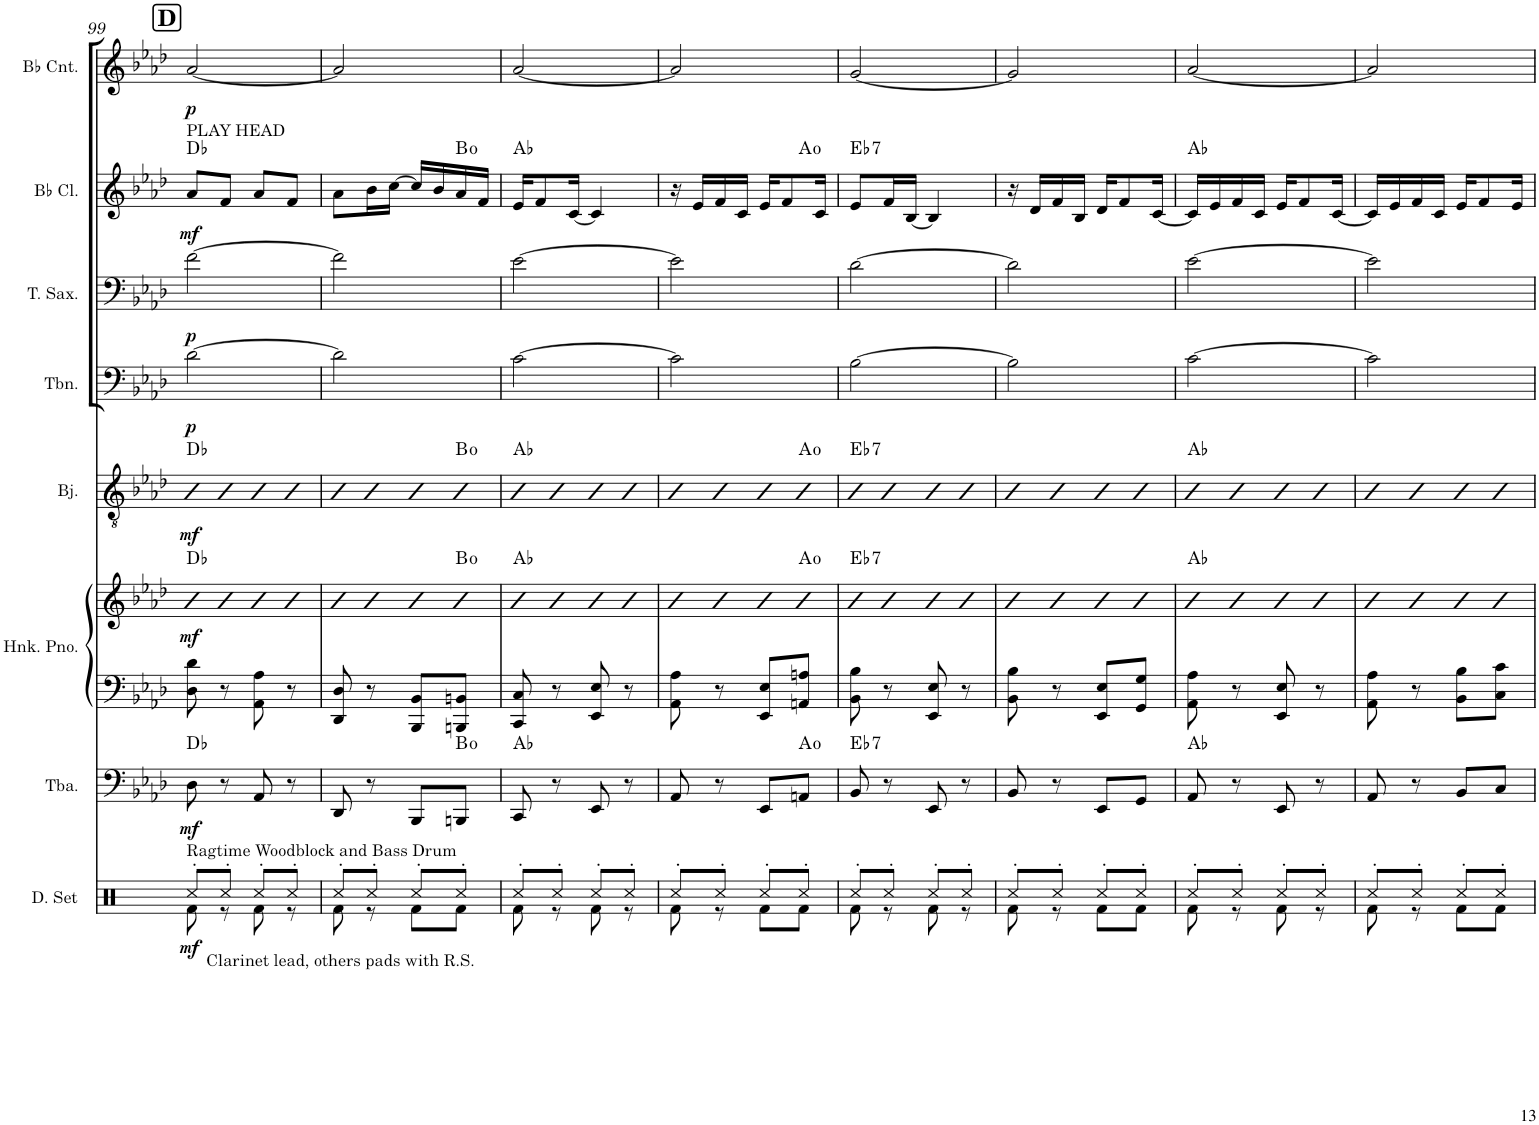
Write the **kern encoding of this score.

**kern	**dynam	**kern	**dynam	**harte	**kern	**kern	**dynam	**harte	**kern	**dynam	**harte	**kern	**dynam	**kern	**dynam	**kern	**dynam	**harte	**kern	**dynam
*part8	*part8	*part7	*part7	*part7	*part6	*part6	*part6	*part6	*part5	*part5	*part5	*part4	*part4	*part3	*part3	*part2	*part2	*part2	*part1	*part1
*staff9	*staff9	*staff8	*staff8	*	*staff7	*staff6	*staff6/7	*	*staff5	*staff5	*	*staff4	*staff4	*staff3	*staff3	*staff2	*staff2	*	*staff1	*staff1
*I"Drumset	*	*I"Tuba	*	*	*I"Honky Tonk Piano	*	*	*	*I"Banjo	*	*	*I"Trombone	*	*I"Tenor Saxophone	*	*I"Bb Clarinet	*	*	*I"Bb Cornet	*
*I'D. Set	*	*I'Tba.	*	*	*I'Hnk. Pno.	*	*	*	*I'Bj.	*	*	*I'Tbn.	*	*I'T. Sax.	*	*I'Bb Cl.	*	*	*I'Bb Cnt.	*
!!LO:PB:g=z
*clefX	*	*clefF4	*	*	*clefF4	*clefG2	*	*	*clefGv2	*	*	*clefF4	*	*clefF4	*	*clefG2	*	*	*clefG2	*
*	*	*	*	*	*	*	*	*	*ITrd7c12	*	*	*	*	*ITrd8c14	*	*ITrd1c2	*	*	*ITrd1c2	*
*k[]	*	*k[b-e-a-d-]	*	*	*k[b-e-a-d-]	*k[b-e-a-d-]	*	*	*k[b-e-a-d-]	*	*	*k[b-e-a-d-]	*	*k[b-e-a-d-]	*	*k[b-e-a-d-]	*	*	*k[b-e-a-d-]	*
*M2/4	*	*M2/4	*	*	*M2/4	*M2/4	*	*	*M2/4	*	*	*M2/4	*	*M2/4	*	*M2/4	*	*	*M2/4	*
!!LO:REH:place=s1:a:B:cj:fs=14:t=D
=99	=99	=99	=99	=99	=99	=99	=99	=99	=99	=99	=99	=99	=99	=99	=99	=99	=99	=99	=99	=99
*^	*	*	*	*	*	*	*	*	*	*	*	*	*	*	*	*	*	*	*	*
!	!	!	!	!	!	!	!	!	!	!	!	!	!	!	!	!	!LO:TX:a:t=PLAY HEAD	!	!	!	!
!LO:TX:a:t=Ragtime Woodblock and Bass Drum	!	!	!	!	!	!	!	!	!	!	!	!	!	!	!	!	!	!	!	!	!
!LO:TX:b:t=Clarinet lead, others pads with R.S.	!	!	!	!	!	!	!	!	!	!	!	!	!	!	!	!	!	!	!	!	!
!	!	!LO:DY:b	!	!LO:DY:b	!	!	!	!LO:DY:b	!	!	!LO:DY:b	!	!	!LO:DY:b	!	!LO:DY:b	!	!LO:DY:b	!	!	!LO:DY:b
8Rcc'/L	8Rf\	mf	8D-\	mf	Db:maj	8D-\ 8d-\	8b-L	mf	Db:maj	8b-L	mf	Db:maj	[2d-\	p	[2f\	p	8a-/L	mf	Db:maj	[2a-/	p
8Rcc'/J	8r	.	8r	.	.	8r	8b-J	.	.	8b-J	.	.	.	.	.	.	8f/J	.	.	.	.
8Rcc'/L	8Rf\	.	8AA-/	.	.	8AA-\ 8A-\	8b-L	.	.	8b-L	.	.	.	.	.	.	8a-/L	.	.	.	.
8Rcc'/J	8r	.	8r	.	.	8r	8b-J	.	.	8b-J	.	.	.	.	.	.	8f/J	.	.	.	.
=100	=100	=100	=100	=100	=100	=100	=100	=100	=100	=100	=100	=100	=100	=100	=100	=100	=100	=100	=100	=100	=100
8Rcc'/L	8Rf\	.	8DD-/	.	.	8DD-/ 8D-/	8b-L	.	.	8b-L	.	.	2d-\]	.	2f\]	.	8a-\L	.	.	2a-/]	.
8Rcc'/J	8r	.	8r	.	.	8r	8b-J	.	.	8b-J	.	.	.	.	.	.	16b-\L	.	.	.	.
.	.	.	.	.	.	.	.	.	.	.	.	.	.	.	.	.	[16cc\JJ	.	.	.	.
8Rcc'/L	8Rf\L	.	8BBB-/L	.	.	8BBB-/ 8BB-/L	8b-	.	.	8b-	.	.	.	.	.	.	16cc/LL]	.	.	.	.
.	.	.	.	.	.	.	.	.	.	.	.	.	.	.	.	.	16b-/	.	.	.	.
8Rcc'/J	8Rf\J	.	8BBBn/J	.	B:dim	8BBBn/ 8BBn/J	8b-	.	B:dim	8b-	.	B:dim	.	.	.	.	16a-/	.	B:dim	.	.
.	.	.	.	.	.	.	.	.	.	.	.	.	.	.	.	.	16f/JJ	.	.	.	.
=101	=101	=101	=101	=101	=101	=101	=101	=101	=101	=101	=101	=101	=101	=101	=101	=101	=101	=101	=101	=101	=101
8Rcc'/L	8Rf\	.	8CC/	.	Ab:maj	8CC/ 8C/	8b-L	.	Ab:maj	8b-L	.	Ab:maj	[2c\	.	[2e-\	.	16e-/KL	.	Ab:maj	[2a-/	.
.	.	.	.	.	.	.	.	.	.	.	.	.	.	.	.	.	8f/	.	.	.	.
8Rcc'/J	8r	.	8r	.	.	8r	8b-J	.	.	8b-J	.	.	.	.	.	.	.	.	.	.	.
.	.	.	.	.	.	.	.	.	.	.	.	.	.	.	.	.	[16c/Jk	.	.	.	.
8Rcc'/L	8Rf\	.	8EE-/	.	.	8EE-/ 8E-/	8b-L	.	.	8b-L	.	.	.	.	.	.	4c/]	.	.	.	.
8Rcc'/J	8r	.	8r	.	.	8r	8b-J	.	.	8b-J	.	.	.	.	.	.	.	.	.	.	.
=102	=102	=102	=102	=102	=102	=102	=102	=102	=102	=102	=102	=102	=102	=102	=102	=102	=102	=102	=102	=102	=102
*	*	*	*	*	*	*	*	*	*	*	*	*	*	*	*	*	*^	*	*	*	*
8Rcc'/L	8Rf\	.	8AA-/	.	.	8AA-\ 8A-\	8b-L	.	.	8b-L	.	.	2c\]	.	2e-\]	.	16r	4.ryy	.	.	2a-/]	.
.	.	.	.	.	.	.	.	.	.	.	.	.	.	.	.	.	16e-/LL	.	.	.	.	.
8Rcc'/J	8r	.	8r	.	.	8r	8b-J	.	.	8b-J	.	.	.	.	.	.	16f/	.	.	.	.	.
.	.	.	.	.	.	.	.	.	.	.	.	.	.	.	.	.	16c/JJ	.	.	.	.	.
8Rcc'/L	8Rf\L	.	8EE-/L	.	.	8EE-/ 8E-/L	8b-	.	.	8b-	.	.	.	.	.	.	16e-/KL	.	.	.	.	.
.	.	.	.	.	.	.	.	.	.	.	.	.	.	.	.	.	8f/	.	.	.	.	.
8Rcc'/J	8Rf\J	.	8AAn/J	.	A:dim	8AAn/ 8An/J	8b-	.	A:dim	8b-	.	A:dim	.	.	.	.	.	8ryy	.	A:dim	.	.
.	.	.	.	.	.	.	.	.	.	.	.	.	.	.	.	.	16c/Jk	.	.	.	.	.
=103	=103	=103	=103	=103	=103	=103	=103	=103	=103	=103	=103	=103	=103	=103	=103	=103	=103	=103	=103	=103	=103	=103
!	!	!	!	!	!LO:H:kt=7	!	!	!	!LO:H:kt=7	!	!	!LO:H:kt=7	!	!	!	!	!	!	!	!LO:H:kt=7	!	!
*	*	*	*	*	*	*	*	*	*	*	*	*	*	*	*	*	*v	*v	*	*	*	*
8Rcc'/L	8Rf\	.	8BB-/	.	Eb:7	8BB-\ 8B-\	8b-L	.	Eb:7	8b-L	.	Eb:7	[2B-\	.	[2d-\	.	8e-/L	.	Eb:7	[2g/	.
8Rcc'/J	8r	.	8r	.	.	8r	8b-J	.	.	8b-J	.	.	.	.	.	.	16f/L	.	.	.	.
.	.	.	.	.	.	.	.	.	.	.	.	.	.	.	.	.	[16B-/JJ	.	.	.	.
8Rcc'/L	8Rf\	.	8EE-/	.	.	8EE-/ 8E-/	8b-L	.	.	8b-L	.	.	.	.	.	.	4B-/]	.	.	.	.
8Rcc'/J	8r	.	8r	.	.	8r	8b-J	.	.	8b-J	.	.	.	.	.	.	.	.	.	.	.
=104	=104	=104	=104	=104	=104	=104	=104	=104	=104	=104	=104	=104	=104	=104	=104	=104	=104	=104	=104	=104	=104
8Rcc'/L	8Rf\	.	8BB-/	.	.	8BB-\ 8B-\	8b-L	.	.	8b-L	.	.	2B-\]	.	2d-\]	.	16r	.	.	2g/]	.
.	.	.	.	.	.	.	.	.	.	.	.	.	.	.	.	.	16d-/LL	.	.	.	.
8Rcc'/J	8r	.	8r	.	.	8r	8b-J	.	.	8b-J	.	.	.	.	.	.	16f/	.	.	.	.
.	.	.	.	.	.	.	.	.	.	.	.	.	.	.	.	.	16B-/JJ	.	.	.	.
8Rcc'/L	8Rf\L	.	8EE-/L	.	.	8EE-/ 8E-/L	8b-L	.	.	8b-L	.	.	.	.	.	.	16d-/KL	.	.	.	.
.	.	.	.	.	.	.	.	.	.	.	.	.	.	.	.	.	8f/	.	.	.	.
8Rcc'/J	8Rf\J	.	8GG/J	.	.	8GG/ 8G/J	8b-J	.	.	8b-J	.	.	.	.	.	.	.	.	.	.	.
.	.	.	.	.	.	.	.	.	.	.	.	.	.	.	.	.	[16c/Jk	.	.	.	.
=105	=105	=105	=105	=105	=105	=105	=105	=105	=105	=105	=105	=105	=105	=105	=105	=105	=105	=105	=105	=105	=105
8Rcc'/L	8Rf\	.	8AA-/	.	Ab:maj	8AA-\ 8A-\	8b-L	.	Ab:maj	8b-L	.	Ab:maj	[2c\	.	[2e-\	.	16c/LL]	.	Ab:maj	[2a-/	.
.	.	.	.	.	.	.	.	.	.	.	.	.	.	.	.	.	16e-/	.	.	.	.
8Rcc'/J	8r	.	8r	.	.	8r	8b-J	.	.	8b-J	.	.	.	.	.	.	16f/	.	.	.	.
.	.	.	.	.	.	.	.	.	.	.	.	.	.	.	.	.	16c/JJ	.	.	.	.
8Rcc'/L	8Rf\	.	8EE-/	.	.	8EE-/ 8E-/	8b-L	.	.	8b-L	.	.	.	.	.	.	16e-/KL	.	.	.	.
.	.	.	.	.	.	.	.	.	.	.	.	.	.	.	.	.	8f/	.	.	.	.
8Rcc'/J	8r	.	8r	.	.	8r	8b-J	.	.	8b-J	.	.	.	.	.	.	.	.	.	.	.
.	.	.	.	.	.	.	.	.	.	.	.	.	.	.	.	.	[16c/Jk	.	.	.	.
=106	=106	=106	=106	=106	=106	=106	=106	=106	=106	=106	=106	=106	=106	=106	=106	=106	=106	=106	=106	=106	=106
8Rcc'/L	8Rf\	.	8AA-/	.	.	8AA-\ 8A-\	8b-L	.	.	8b-L	.	.	2c\]	.	2e-\]	.	16c/LL]	.	.	2a-/]	.
.	.	.	.	.	.	.	.	.	.	.	.	.	.	.	.	.	16e-/	.	.	.	.
8Rcc'/J	8r	.	8r	.	.	8r	8b-J	.	.	8b-J	.	.	.	.	.	.	16f/	.	.	.	.
.	.	.	.	.	.	.	.	.	.	.	.	.	.	.	.	.	16c/JJ	.	.	.	.
8Rcc'/L	8Rf\L	.	8BB-/L	.	.	8BB-\ 8B-\L	8b-L	.	.	8b-L	.	.	.	.	.	.	16e-/KL	.	.	.	.
.	.	.	.	.	.	.	.	.	.	.	.	.	.	.	.	.	8f/	.	.	.	.
8Rcc'/J	8Rf\J	.	8C/J	.	.	8C\ 8c\J	8b-J	.	.	8b-J	.	.	.	.	.	.	.	.	.	.	.
.	.	.	.	.	.	.	.	.	.	.	.	.	.	.	.	.	16e-/Jk	.	.	.	.
*v	*v	*	*	*	*	*	*	*	*	*	*	*	*	*	*	*	*	*	*	*	*
=	=	=	=	=	=	=	=	=	=	=	=	=	=	=	=	=	=	=	=	=
*-	*-	*-	*-	*-	*-	*-	*-	*-	*-	*-	*-	*-	*-	*-	*-	*-	*-	*-	*-	*-
